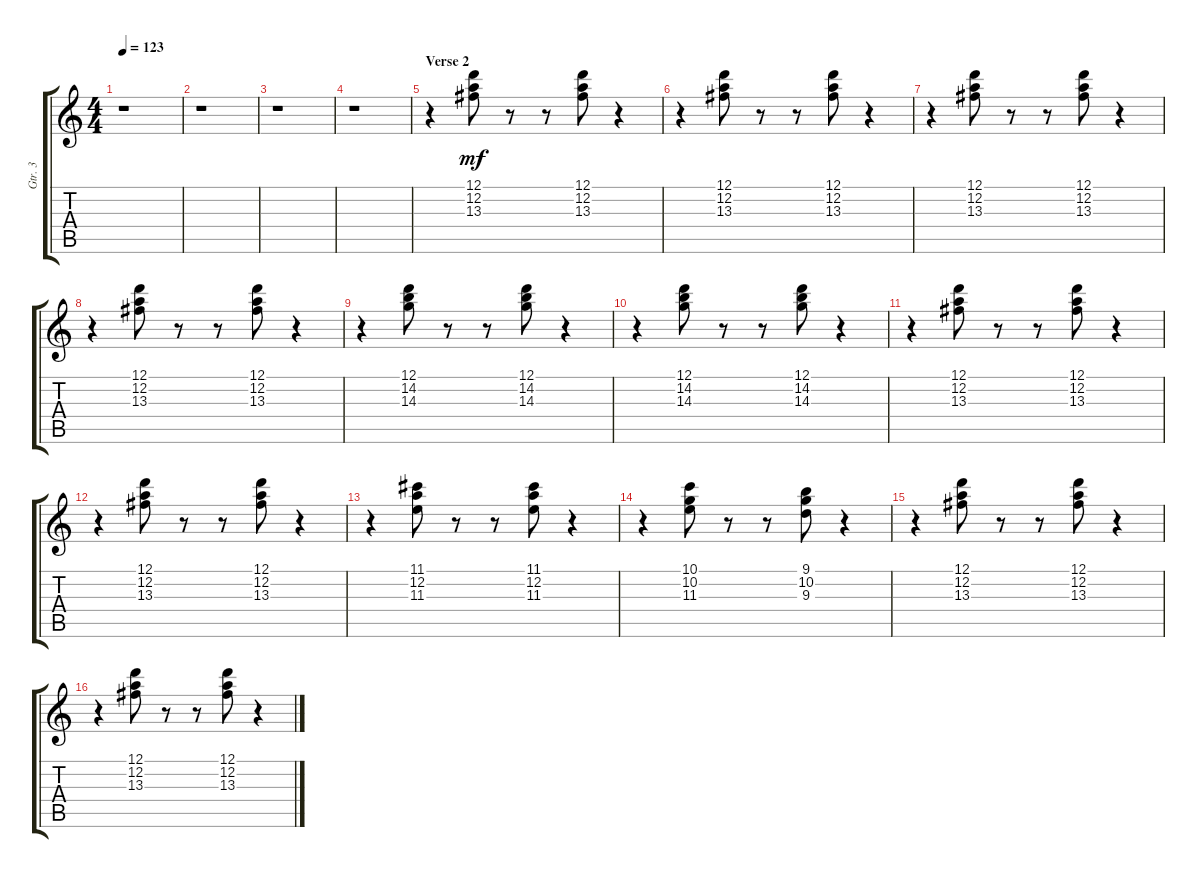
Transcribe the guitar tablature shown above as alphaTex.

\track ("Gtr. 3" "Gtr. 3") {instrument electricguitarclean}
\staff {score tabs}
\tuning (D4 A3 F3 C3 G3 D2) {hide}
\ts (4 4)
\tempo 123
\clef g2
\ks c
r.1{dy mf} |
r.1 |
r.1 |
r.1 |
\section ("" "Verse 2")
r.4 (12.1 12.2 13.3).8 r.8 r.8 (12.1 12.2 13.3).8 r.4 |
r.4 (12.1 12.2 13.3).8 r.8 r.8 (12.1 12.2 13.3).8 r.4 |
r.4 (12.1 12.2 13.3).8 r.8 r.8 (12.1 12.2 13.3).8 r.4 |
r.4 (12.1 12.2 13.3).8 r.8 r.8 (12.1 12.2 13.3).8 r.4 |
r.4 (12.1 14.2 14.3).8 r.8 r.8 (12.1 14.2 14.3).8 r.4 |
r.4 (12.1 14.2 14.3).8 r.8 r.8 (12.1 14.2 14.3).8 r.4 |
r.4 (12.1 12.2 13.3).8 r.8 r.8 (12.1 12.2 13.3).8 r.4 |
r.4 (12.1 12.2 13.3).8 r.8 r.8 (12.1 12.2 13.3).8 r.4 |
r.4 (11.1 12.2 11.3).8 r.8 r.8 (11.1 12.2 11.3).8 r.4 |
r.4 (10.1 10.2 11.3).8 r.8 r.8 (9.1 10.2 9.3).8 r.4 |
r.4 (12.1 12.2 13.3).8 r.8 r.8 (12.1 12.2 13.3).8 r.4 |
r.4 (12.1 12.2 13.3).8 r.8 r.8 (12.1 12.2 13.3).8 r.4
